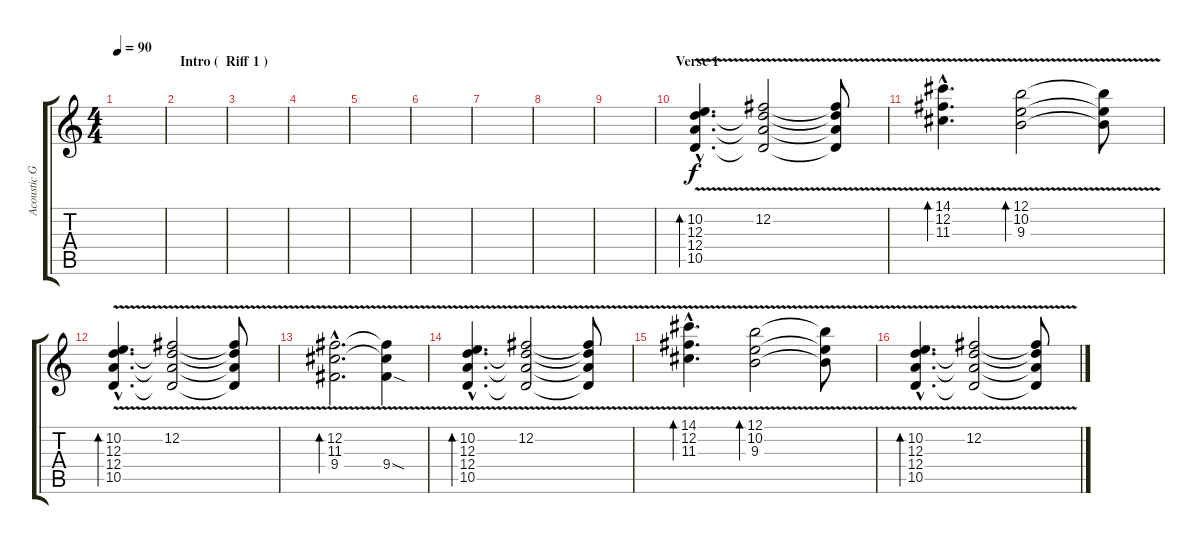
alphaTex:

\track ("Acoustic Guitar" "Acoustic G") {instrument acousticguitarsteel}
\staff {score tabs}
\tuning (B3 Gb3 D3 A2 E2 B1) {hide}
\ts (4 4)
\tempo 90
\clef g2
\ks c
|
\section ("" "Intro (  Riff 1 )")
|
|
|
|
|
|
|
|
\section ("" "Verse 1")
(10.2{v hac} 12.3{v hac} 12.4{v hac} 10.5{v hac}).4{d bd 30} (12.2{v} 12.3{t} 12.4{t} 10.5{t}).2 (12.2{t} 12.3{t} 12.4{t} 10.5{t}).8 |
(14.1{v hac} 12.2{v hac} 11.3{v hac}).4{d bd 30} (12.1{v} 10.2{v} 9.3{v}).2{bd 30} (12.1{t} 10.2{t} 9.3{t}).8 |
(10.2{v hac} 12.3{v hac} 12.4{v hac} 10.5{v hac}).4{d bd 30} (12.2{v} 12.3{t} 12.4{t} 10.5{t}).2 (12.2{t} 12.3{t} 12.4{t} 10.5{t}).8 |
(12.2{v hac} 11.3{v hac} 9.4{v hac}).2{d bd 30} (12.2{t} 11.3{t} 9.4{sod}).4 |
(10.2{v hac} 12.3{v hac} 12.4{v hac} 10.5{v hac}).4{d bd 30} (12.2{v} 12.3{t} 12.4{t} 10.5{t}).2 (12.2{t} 12.3{t} 12.4{t} 10.5{t}).8 |
(14.1{v hac} 12.2{v hac} 11.3{v hac}).4{d bd 30} (12.1{v} 10.2{v} 9.3{v}).2{bd 30} (12.1{t} 10.2{t} 9.3{t}).8 |
(10.2{v hac} 12.3{v hac} 12.4{v hac} 10.5{v hac}).4{d bd 30} (12.2{v} 12.3{t} 12.4{t} 10.5{t}).2 (12.2{t} 12.3{t} 12.4{t} 10.5{t}).8
